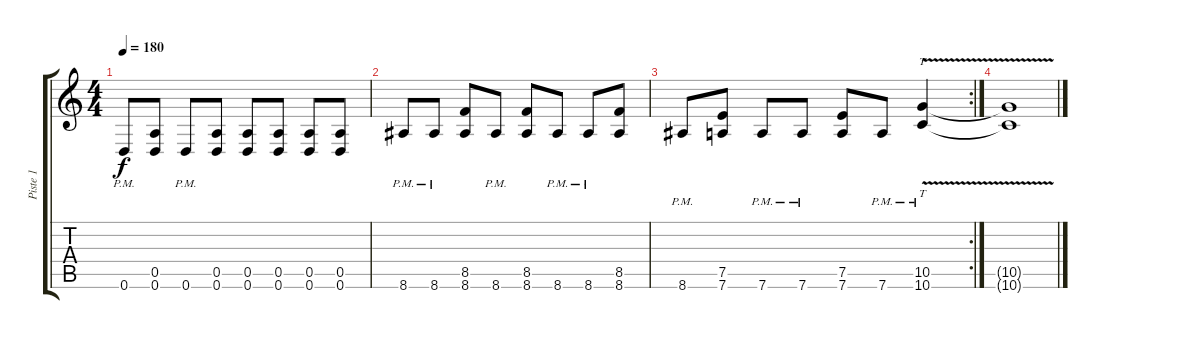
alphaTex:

\track ("Piste 1" "Piste 1") {instrument distortionguitar}
\staff {score tabs}
\tuning (E4 B3 G3 D3 A2 D2) {hide}
\ts (4 4)
\tempo 180
\clef g2
\ks c
0.6{pm}.8{dy f} (0.5 0.6).8 0.6{pm}.8 (0.5 0.6).8 (0.5 0.6).8 (0.5 0.6).8 (0.5 0.6).8 (0.5 0.6).8 |
8.6{pm}.8 8.6{pm}.8 (8.5 8.6).8 8.6{pm}.8 (8.5 8.6).8 8.6{pm}.8 8.6{pm}.8 (8.5 8.6).8 |
\rc 2
8.6{pm}.8 (7.5 7.6).8 7.6{pm}.8 7.6{pm}.8 (7.5 7.6).8 7.6{pm}.8 (10.5{v pm} 10.6{v pm}).4{tt} |
(10.5{t} 10.6{t}).1
